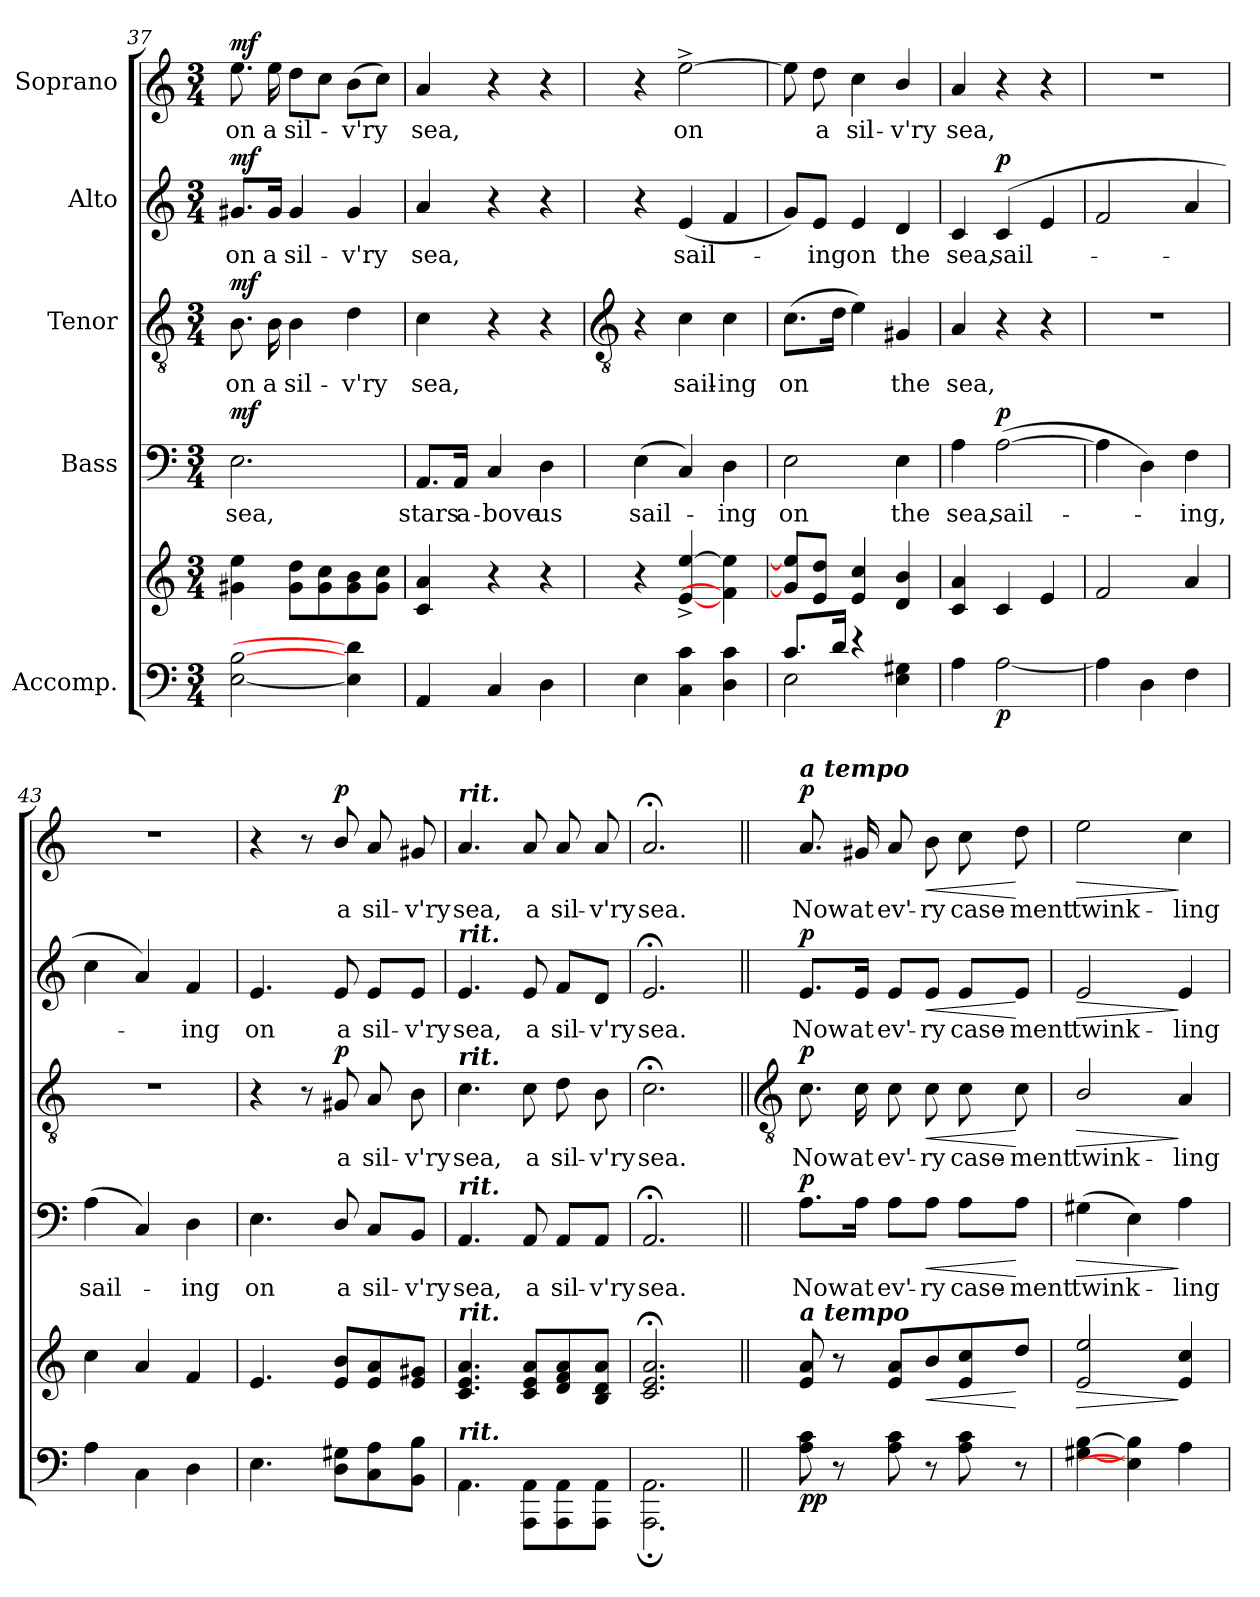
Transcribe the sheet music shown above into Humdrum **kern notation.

**kern	**kern	**dynam	**kern	**text	**dynam	**kern	**text	**dynam	**kern	**text	**dynam	**kern	**text	**dynam
*part5	*part5	*part5	*part4	*part4	*part4	*part3	*part3	*part3	*part2	*part2	*part2	*part1	*part1	*part1
*staff6	*staff5	*staff5/6	*staff4	*staff4	*staff4	*staff3	*staff3	*staff3	*staff2	*staff2	*staff2	*staff1	*staff1	*staff1
*I"Accomp.	*	*	*I"Bass	*	*	*I"Tenor	*	*	*I"Alto	*	*	*I"Soprano	*	*
*clefF4	*clefG2	*	*clefF4	*	*	*clefGv2	*	*	*clefG2	*	*	*clefG2	*	*
*k[]	*k[]	*	*k[]	*	*	*k[]	*	*	*k[]	*	*	*k[]	*	*
*C:	*C:	*	*C:	*	*	*C:	*	*	*C:	*	*	*C:	*	*
*M3/4	*M3/4	*	*M3/4	*	*	*M3/4	*	*	*M3/4	*	*	*M3/4	*	*
=37	=37	=37	=37	=37	=37	=37	=37	=37	=37	=37	=37	=37	=37	=37
!	!	!LO:DY:b=2	!	!LO:LY:b	!	!	!LO:LY:b	!	!	!LO:LY:b	!	!	!LO:LY:b	!
!	!	!LO:DY:n=1:b	!	!	!LO:DY:b	!	!	!LO:DY:b	!	!	!LO:DY:b	!	!	!LO:DY:b
[2E [2B	4g#X 4ee	mf mf	2.E	sea,	mf	8.B	on	mf	8.g#X/L	on	mf	8.ee	on	mf
!	!	!	!	!	!	!	!LO:LY:b	!	!	!LO:LY:b	!	!	!LO:LY:b	!
.	.	.	.	.	.	16B	a	.	16g#/Jk	a	.	16ee	a	.
!	!	!	!	!	!	!	!LO:LY:b	!	!	!LO:LY:b	!	!	!LO:LY:b	!
.	8g# 8ddL	.	.	.	.	4B	sil-	.	4g#	sil-	.	8ddL	sil-	.
.	8g# 8cc	.	.	.	.	.	.	.	.	.	.	8ccJ	.	.
!	!	!	!	!	!	!	!LO:LY:b	!	!	!LO:LY:b	!	!	!LO:LY:b	!
4E] 4d]	8g# 8b	.	.	.	.	4d	-v'ry	.	4g#	-v'ry	.	(>8bL	v'ry	.
.	8g# 8ccJ	.	.	.	.	.	.	.	.	.	.	8ccJ)	.	.
=38	=38	=38	=38	=38	=38	=38	=38	=38	=38	=38	=38	=38	=38	=38
!	!	!	!	!LO:LY:b	!	!	!LO:LY:b	!	!	!LO:LY:b	!	!	!LO:LY:b	!
4AA	4c 4a	.	8.AA/L	stars	.	4c	sea,	.	4a	sea,	.	4a	sea,	.
!	!	!	!	!LO:LY:b	!	!	!	!	!	!	!	!	!	!
.	.	.	16AA/Jk	a-	.	.	.	.	.	.	.	.	.	.
!	!	!	!	!LO:LY:b	!	!	!	!	!	!	!	!	!	!
4C	4r	.	4C	-bove	.	4r	.	.	4r	.	.	4r	.	.
!	!	!	!	!LO:LY:b	!	!	!	!	!	!	!	!	!	!
4D	4r	.	4D	us	.	4r	.	.	4r	.	.	4r	.	.
!!LO:LB:g=z
=39	=39	=39	=39	=39	=39	=39	=39	=39	=39	=39	=39	=39	=39	=39
*	*	*	*	*	*	*clefGv2	*	*	*	*	*	*	*	*
!LO:N:vis=1	!	!	!	!LO:LY:b	!	!	!	!	!	!	!	!	!	!
*^	*	*	*	*	*	*	*	*	*	*	*	*	*	*
2.ryy	4E	4r	.	(<4E	sail-	.	4r	.	.	4r	.	.	4r	.	.
!	!	!	!	!	!	!	!	!LO:LY:b	!	!	!LO:LY:b	!	!	!LO:LY:b	!
.	4C 4c	[4e^ [4ee^	.	4C)	.	.	4c	sail-	.	(<4e	sail-	.	[2ee^	on	.
!	!	!	!	!	!LO:LY:b	!	!	!LO:LY:b	!	!	!	!	!	!	!
.	4D 4c	4f] 4ee]	.	4D	ing	.	4c	-ing	.	4f	.	.	.	.	.
=40	=40	=40	=40	=40	=40	=40	=40	=40	=40	=40	=40	=40	=40	=40	=40
!	!	!	!	!	!LO:LY:b	!	!	!LO:LY:b	!	!	!	!	!	!	!
8.c/L	2E	8g] 8ee]L	.	2E	on	.	(>8.cL	on	.	8g/L)	.	.	8ee]	.	.
!	!	!	!	!	!	!	!	!	!	!	!LO:LY:b	!	!	!LO:LY:b	!
.	.	8e 8ddJ	.	.	.	.	.	.	.	8e/J	ing	.	8dd	a	.
16d/J	.	.	.	.	.	.	16dJ	.	.	.	.	.	.	.	.
!	!	!	!	!	!	!	!	!	!	!	!LO:LY:b	!	!	!LO:LY:b	!
4r	.	4e 4cc	.	.	.	.	4e)	.	.	4e	on	.	4cc	sil-	.
!	!	!	!	!	!LO:LY:b	!	!	!LO:LY:b	!	!	!LO:LY:b	!	!	!LO:LY:b	!
4ryy	4E 4G#X	4d/ 4b/	.	4E	the	.	4G#X	the	.	4d	the	.	4b/	-v'ry	.
=41	=41	=41	=41	=41	=41	=41	=41	=41	=41	=41	=41	=41	=41	=41	=41
!LO:N:vis=1	!	!	!	!	!LO:LY:b	!	!	!LO:LY:b	!	!	!LO:LY:b	!	!	!LO:LY:b	!
2.ryy	4A	4c 4a	.	4A	sea,	.	4A	sea,	.	4c	sea,	.	4a	sea,	.
!	!	!	!LO:DY:b=2	!	!LO:LY:b	!LO:DY:b	!	!	!	!	!LO:LY:b	!LO:DY:b	!	!	!
.	[2A	4c	p	(>[2A	sail-	p	4r	.	.	(<4c	sail-	p	4r	.	.
.	.	4e	.	.	.	.	4r	.	.	4e	.	.	4r	.	.
=42	=42	=42	=42	=42	=42	=42	=42	=42	=42	=42	=42	=42	=42	=42	=42
!	!	!	!	!	!	!	!LO:N:vis=1	!	!	!	!	!	!LO:N:vis=1	!	!
2.ryy	4A]	2f	.	4A]	.	.	2.r	.	.	2f	.	.	2.r	.	.
.	4D	.	.	4D)	.	.	.	.	.	.	.	.	.	.	.
!	!	!	!	!	!LO:LY:b	!	!	!	!	!	!	!	!	!	!
.	4F	4a	.	4F	ing,	.	.	.	.	4a	.	.	.	.	.
=43	=43	=43	=43	=43	=43	=43	=43	=43	=43	=43	=43	=43	=43	=43	=43
!	!	!	!	!	!LO:LY:b	!	!LO:N:vis=1	!	!	!	!	!	!LO:N:vis=1	!	!
2.ryy	4A	4cc	.	(4A	sail-	.	2.r	.	.	4cc	.	.	2.r	.	.
.	4C	4a	.	4C)	.	.	.	.	.	4a)	.	.	.	.	.
!	!	!	!	!	!LO:LY:b	!	!	!	!	!	!LO:LY:b	!	!	!	!
.	4D	4f	.	4D	ing	.	.	.	.	4f	ing	.	.	.	.
=44	=44	=44	=44	=44	=44	=44	=44	=44	=44	=44	=44	=44	=44	=44	=44
!	!	!	!	!	!LO:LY:b	!	!	!	!	!	!LO:LY:b	!	!	!	!
2.ryy	4.E	4.e	.	4.E	on	.	4r	.	.	4.e	on	.	4r	.	.
.	.	.	.	.	.	.	8r	.	.	.	.	.	8r	.	.
!	!	!	!	!	!LO:LY:b	!	!	!LO:LY:b	!LO:DY:b	!	!LO:LY:b	!	!	!LO:LY:b	!LO:DY:b
.	8D 8G#XL	8e 8bL	.	8D/	a	.	8G#X	a	p	8e	a	.	8b/	a	p
!	!	!	!	!	!LO:LY:b	!	!	!LO:LY:b	!	!	!LO:LY:b	!	!	!LO:LY:b	!
.	8C 8A	8e 8a	.	8C/L	sil-	.	8A	sil-	.	8e/L	sil-	.	8a	sil-	.
!	!	!	!	!	!LO:LY:b	!	!	!LO:LY:b	!	!	!LO:LY:b	!	!	!LO:LY:b	!
.	8BB 8BJ	8e 8g#XJ	.	8BB/J	-v'ry	.	8B	-v'ry	.	8e/J	-v'ry	.	8g#X	-v'ry	.
=45	=45	=45	=45	=45	=45	=45	=45	=45	=45	=45	=45	=45	=45	=45	=45
!	!	!	!	!	!	!	!	!	!	!	!	!	!LO:TX:a:Bi:t=rit.	!	!
!	!	!	!	!	!	!	!	!	!	!LO:TX:a:Bi:t=rit.	!	!	!	!	!
!	!	!	!	!	!	!	!LO:TX:a:Bi:t=rit.	!	!	!	!	!	!	!	!
!	!	!	!	!LO:TX:a:Bi:t=rit.	!	!	!	!	!	!	!	!	!	!	!
!	!	!LO:TX:a:Bi:t=rit.	!	!	!	!	!	!	!	!	!	!	!	!	!
!LO:TX:a:Bi:t=rit.	!	!	!	!	!	!	!	!	!	!	!	!	!	!	!
!	!	!	!	!	!LO:LY:b	!	!	!LO:LY:b	!	!	!LO:LY:b	!	!	!LO:LY:b	!
2.ryy	4.AA	4.c 4.e 4.a	.	4.AA	sea,	.	4.c	sea,	.	4.e	sea,	.	4.a	sea,	.
!	!	!	!	!	!LO:LY:b	!	!	!LO:LY:b	!	!	!LO:LY:b	!	!	!LO:LY:b	!
.	8AAA 8AAL	8c 8e 8aL	.	8AA	a	.	8c	a	.	8e	a	.	8a	a	.
!	!	!	!	!	!LO:LY:b	!	!	!LO:LY:b	!	!	!LO:LY:b	!	!	!LO:LY:b	!
.	8AAA 8AA	8d 8f 8a	.	8AA/L	sil-	.	8d	sil-	.	8f/L	sil-	.	8a	sil-	.
!	!	!	!	!	!LO:LY:b	!	!	!LO:LY:b	!	!	!LO:LY:b	!	!	!LO:LY:b	!
.	8AAA 8AAJ	8B 8d 8aJ	.	8AA/J	-v'ry	.	8B	-v'ry	.	8d/J	-v'ry	.	8a	-v'ry	.
=46	=46	=46	=46	=46	=46	=46	=46	=46	=46	=46	=46	=46	=46	=46	=46
!	!	!	!	!	!LO:LY:b	!	!	!LO:LY:b	!	!	!LO:LY:b	!	!	!LO:LY:b	!
2.ryy	2.AAA;< 2.AA;<	2.c;< 2.e;< 2.a;<	.	2.AA;<	sea.	.	2.c;<	sea.	.	2.e;<	sea.	.	2.a;<	sea.	.
*v	*v	*	*	*	*	*	*	*	*	*	*	*	*	*	*
!!LO:LB:g=z
=47||	=47||	=47||	=47||	=47||	=47||	=47||	=47||	=47||	=47||	=47||	=47||	=47||	=47||	=47||
*	*	*	*	*	*	*clefGv2	*	*	*	*	*	*	*	*
*^	*	*	*	*	*	*	*	*	*	*	*	*	*	*
!	!	!	!	!	!	!	!	!	!	!	!	!	!LO:TX:a:Bi:t=a tempo	!	!
!	!	!LO:TX:a:Bi:t=a tempo	!	!	!	!	!	!	!	!	!	!	!	!	!
!	!	!	!LO:DY:b=2	!	!LO:LY:b	!	!	!LO:LY:b	!	!	!LO:LY:b	!	!	!LO:LY:b	!
!	!	!	!LO:DY:n=1:b	!	!	!LO:DY:b	!	!	!LO:DY:b	!	!	!LO:DY:b	!	!	!LO:DY:b
*v	*v	*	*	*	*	*	*	*	*	*	*	*	*	*	*
8A 8c	8e/ 8a/	p p	8.A\L	Now	p	8.c	Now	p	8.e/L	Now	p	8.a/	Now	p
8r	8r	.	.	.	.	.	.	.	.	.	.	.	.	.
!	!	!	!	!LO:LY:b	!	!	!LO:LY:b	!	!	!LO:LY:b	!	!	!LO:LY:b	!
.	.	.	16A\Jk	at	.	16c	at	.	16e/Jk	at	.	16g#X	at	.
!	!	!	!	!LO:LY:b	!	!	!LO:LY:b	!	!	!LO:LY:b	!	!	!LO:LY:b	!
8A 8c	8e 8aL	.	8A\L	ev'-	.	8c	ev'-	.	8e/L	ev'-	.	8a	ev'-	.
!	!	!LO:HP:b	!	!LO:LY:b	!LO:HP:b	!	!LO:LY:b	!LO:HP:b	!	!LO:LY:b	!LO:HP:b	!	!LO:LY:b	!LO:HP:b
8r	8b	<	8A\J	-ry	<	8c	-ry	<	8e/J	-ry	<	8b	-ry	<
!	!	!	!	!LO:LY:b	!	!	!LO:LY:b	!	!	!LO:LY:b	!	!	!LO:LY:b	!
8A 8c	8e 8cc	.	8A\L	case-	.	8c	case-	.	8e/L	case-	.	8cc	case-	.
!	!	!	!	!LO:LY:b	!	!	!LO:LY:b	!	!	!LO:LY:b	!	!	!LO:LY:b	!
8r	8ddJ	[	8A\J	-ment	[	8c	-ment	[	8e/J	-ment	[	8dd	-ment	[
=48	=48	=48	=48	=48	=48	=48	=48	=48	=48	=48	=48	=48	=48	=48
!	!	!LO:HP:b	!	!LO:LY:b	!LO:HP:b	!	!LO:LY:b	!LO:HP:b	!	!LO:LY:b	!LO:HP:b	!	!LO:LY:b	!LO:HP:b
[4G#X [4B	2e 2ee	>	(>4G#X	twink-	>	2B/	twink-	>	2e	twink-	>	2ee	twink-	>
4E] 4B]	.	.	4E)	.	.	.	.	.	.	.	.	.	.	.
!	!	!	!	!LO:LY:b	!	!	!LO:LY:b	!	!	!LO:LY:b	!	!	!LO:LY:b	!
4A	4e 4cc	]	4A	ling	]	4A	-ling	]	4e	-ling	]	4cc	-ling	]
=	=	=	=	=	=	=	=	=	=	=	=	=	=	=
*-	*-	*-	*-	*-	*-	*-	*-	*-	*-	*-	*-	*-	*-	*-
